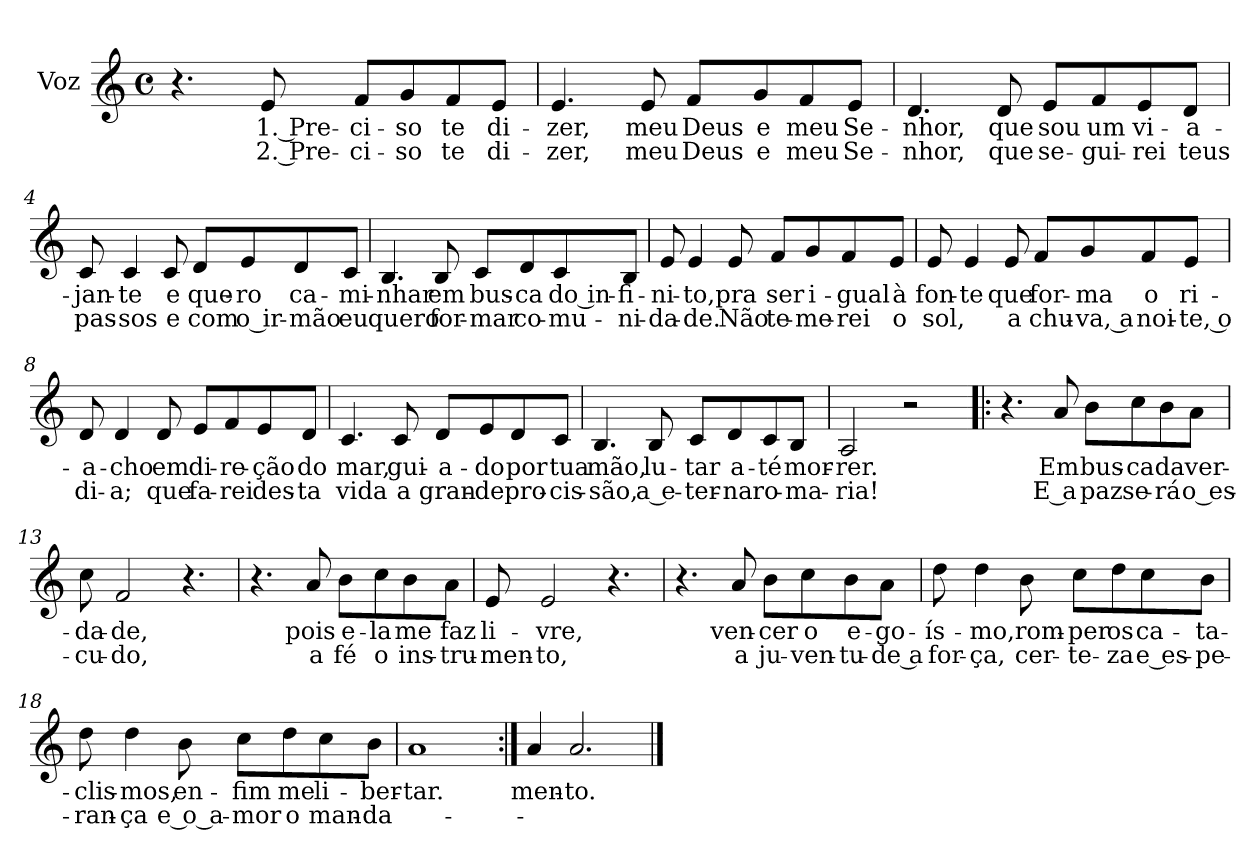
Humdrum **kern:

**kern	**text	**text
*part1	*part1	*part1
*staff1	*staff1	*staff1
*I"Voz	*	*
*I'Vo.	*	*
*clefG2	*	*
*k[]	*	*
*M4/4	*	*
*met(c)	*	*
*MM90	*	*
=1	=1	=1
4.r	.	.
!	!LO:LY:b	!LO:LY:b
8e/	1. Pre-	2. Pre-
!	!LO:LY:b	!LO:LY:b
8f/L	-ci-	-ci-
!	!LO:LY:b	!LO:LY:b
8g/	-so	-so
!	!LO:LY:b	!LO:LY:b
8f/	te	te
!	!LO:LY:b	!LO:LY:b
8e/J	di-	di-
=2	=2	=2
!	!LO:LY:b	!LO:LY:b
4.e/	-zer,	-zer,
!	!LO:LY:b	!LO:LY:b
8e/	meu	meu
!	!LO:LY:b	!LO:LY:b
8f/L	Deus	Deus
!	!LO:LY:b	!LO:LY:b
8g/	e	e
!	!LO:LY:b	!LO:LY:b
8f/	meu	meu
!	!LO:LY:b	!LO:LY:b
8e/J	Se-	Se-
=3	=3	=3
!	!LO:LY:b	!LO:LY:b
4.d/	-nhor,	-nhor,
!	!LO:LY:b	!LO:LY:b
8d/	que	que
!	!LO:LY:b	!LO:LY:b
8e/L	sou	se-
!	!LO:LY:b	!LO:LY:b
8f/	um	-gui-
!	!LO:LY:b	!LO:LY:b
8e/	vi-	-rei
!	!LO:LY:b	!LO:LY:b
8d/J	-a-	teus
!!LO:LB:g=z
=4	=4	=4
!	!LO:LY:b	!LO:LY:b
8c/	-jan-	pas-
!	!LO:LY:b	!LO:LY:b
4c/	-te	-sos
!	!LO:LY:b	!LO:LY:b
8c/	e	e
!	!LO:LY:b	!LO:LY:b
8d/L	que-	com
!	!LO:LY:b	!LO:LY:b
8e/	-ro	o ir-
!	!LO:LY:b	!LO:LY:b
8d/	ca-	-mão
!	!LO:LY:b	!LO:LY:b
8c/J	-mi-	eu
=5	=5	=5
!	!LO:LY:b	!LO:LY:b
4.B/	-nhar	quero
!	!LO:LY:b	!LO:LY:b
8B/	em	for-
!	!LO:LY:b	!LO:LY:b
8c/L	bus-	-mar
!	!LO:LY:b	!LO:LY:b
8d/	-ca	co-
!	!LO:LY:b	!LO:LY:b
8c/	do in-	-mu-
!	!LO:LY:b	!LO:LY:b
8B/J	-fi-	-ni-
=6	=6	=6
!	!LO:LY:b	!LO:LY:b
8e/	-ni-	-da-
!	!LO:LY:b	!LO:LY:b
4e/	-to,	-de.
!	!LO:LY:b	!LO:LY:b
8e/	pra	Não
!	!LO:LY:b	!LO:LY:b
8f/L	ser	te-
!	!LO:LY:b	!LO:LY:b
8g/	i-	-me-
!	!LO:LY:b	!LO:LY:b
8f/	-gual	-rei
!	!LO:LY:b	!LO:LY:b
8e/J	à	o
!!LO:LB:g=z
=7	=7	=7
!	!LO:LY:b	!LO:LY:b
8e/	fon-	sol,
!	!LO:LY:b	!
4e/	-te	.
!	!LO:LY:b	!LO:LY:b
8e/	que	a
!	!LO:LY:b	!LO:LY:b
8f/L	for-	chu-
!	!LO:LY:b	!LO:LY:b
8g/	-ma	-va, a
!	!LO:LY:b	!LO:LY:b
8f/	o	noi-
!	!LO:LY:b	!LO:LY:b
8e/J	ri-	-te, o
=8	=8	=8
!	!LO:LY:b	!LO:LY:b
8d/	-a-	di-
!	!LO:LY:b	!LO:LY:b
4d/	-cho	-a;
!	!LO:LY:b	!LO:LY:b
8d/	em	que
!	!LO:LY:b	!LO:LY:b
8e/L	di-	fa-
!	!LO:LY:b	!LO:LY:b
8f/	-re-	-rei
!	!LO:LY:b	!LO:LY:b
8e/	-ção	des-
!	!LO:LY:b	!LO:LY:b
8d/J	do	-ta
=9	=9	=9
!	!LO:LY:b	!LO:LY:b
4.c/	mar,	vida
!	!LO:LY:b	!LO:LY:b
8c/	gui-	a
!	!LO:LY:b	!LO:LY:b
8d/L	-a-	gran-
!	!LO:LY:b	!LO:LY:b
8e/	-do	-de
!	!LO:LY:b	!LO:LY:b
8d/	por	pro-
!	!LO:LY:b	!LO:LY:b
8c/J	tua	-cis-
!!LO:LB:g=z
=10	=10	=10
!	!LO:LY:b	!LO:LY:b
4.B/	mão,	-são,
!	!LO:LY:b	!LO:LY:b
8B/	lu-	a e-
!	!LO:LY:b	!LO:LY:b
8c/L	-tar	-ter-
!	!LO:LY:b	!LO:LY:b
8d/	a-	-na
!	!LO:LY:b	!LO:LY:b
8c/	-té	ro-
!	!LO:LY:b	!LO:LY:b
8B/J	mor-	-ma-
=11	=11	=11
!	!LO:LY:b	!LO:LY:b
2A/	-rer.	-ria!
2r	.	.
=12!|:	=12!|:	=12!|:
4.r	.	.
!	!LO:LY:b	!LO:LY:b
8a/	Em	E a
!	!LO:LY:b	!LO:LY:b
8b\L	bus-	paz
!	!LO:LY:b	!LO:LY:b
8cc\	-ca	se-
!	!LO:LY:b	!LO:LY:b
8b\	da	-rá
!	!LO:LY:b	!LO:LY:b
8a\J	ver-	o es-
=13	=13	=13
!	!LO:LY:b	!LO:LY:b
8cc\	-da-	-cu-
!	!LO:LY:b	!LO:LY:b
2f/	-de,	-do,
4.r	.	.
!!LO:LB:g=z
=14	=14	=14
4.r	.	.
!	!LO:LY:b	!LO:LY:b
8a/	pois	a
!	!LO:LY:b	!LO:LY:b
8b\L	e-	fé
!	!LO:LY:b	!LO:LY:b
8cc\	-la	o
!	!LO:LY:b	!LO:LY:b
8b\	me	ins-
!	!LO:LY:b	!LO:LY:b
8a\J	faz	-tru-
=15	=15	=15
!	!LO:LY:b	!LO:LY:b
8e/	li-	-men-
!	!LO:LY:b	!LO:LY:b
2e/	-vre,	-to,
4.r	.	.
=16	=16	=16
4.r	.	.
!	!LO:LY:b	!LO:LY:b
8a/	ven-	a
!	!LO:LY:b	!LO:LY:b
8b\L	-cer	ju-
!	!LO:LY:b	!LO:LY:b
8cc\	o	-ven-
!	!LO:LY:b	!LO:LY:b
8b\	e-	-tu-
!	!LO:LY:b	!LO:LY:b
8a\J	-go-	-de a
=17	=17	=17
!	!LO:LY:b	!LO:LY:b
8dd\	-ís-	for-
!	!LO:LY:b	!LO:LY:b
4dd\	-mo,	-ça,
!	!LO:LY:b	!LO:LY:b
8b\	rom-	cer-
!	!LO:LY:b	!LO:LY:b
8cc\L	-per	-te-
!	!LO:LY:b	!LO:LY:b
8dd\	os	-za
!	!LO:LY:b	!LO:LY:b
8cc\	ca-	e es-
!	!LO:LY:b	!LO:LY:b
8b\J	-ta-	-pe-
!!LO:LB:g=z
=18	=18	=18
!	!LO:LY:b	!LO:LY:b
8dd\	-clis-	-ran-
!	!LO:LY:b	!LO:LY:b
4dd\	-mos,	-ça
!	!LO:LY:b	!LO:LY:b
8b\	en-	e o a-
!	!LO:LY:b	!LO:LY:b
8cc\L	-fim	-mor
!	!LO:LY:b	!LO:LY:b
8dd\	me	o
!	!LO:LY:b	!LO:LY:b
8cc\	li-	man-
!	!LO:LY:b	!LO:LY:b
8b\J	-ber-	-da-
=19	=19	=19
!	!LO:LY:b	!
1a	-tar.	.
=20:|!	=20:|!	=20:|!
!	!LO:LY:b	!
4a/	men-	.
!	!LO:LY:b	!
2.a/	-to.	.
==	==	==
*-	*-	*-
